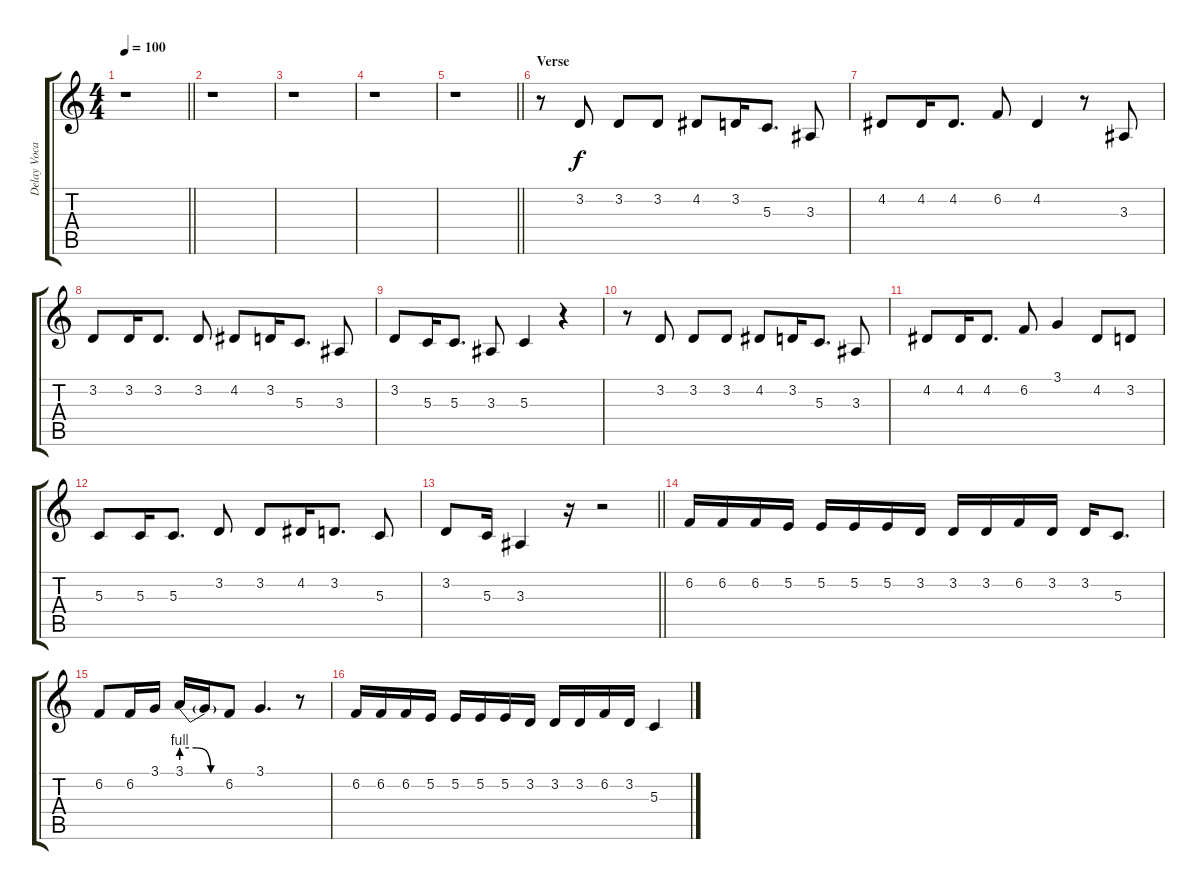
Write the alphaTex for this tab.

\track ("Delay Vocals" "Delay Voca") {instrument pad8sweep}
\staff {score tabs}
\tuning (E4 B3 G3 D3 A2 E2) {hide}
\ts (4 4)
\tempo 100
\clef g2
\barLineRight lightlight
\ks c
r.1{dy f} |
\section ("" "")
r.1 |
r.1 |
r.1 |
\barLineRight lightlight
r.1 |
\section ("" "Verse")
r.8 3.2.8 3.2.8 3.2.8 4.2.8 3.2.16 5.3.8{d} 3.3.8 |
4.2.8 4.2.16 4.2.8{d} 6.2.8 4.2.4 r.8 3.3.8 |
3.2.8 3.2.16 3.2.8{d} 3.2.8 4.2.8 3.2.16 5.3.8{d} 3.3.8 |
3.2.8 5.3.16 5.3.8{d} 3.3.8 5.3.4 r.4 |
r.8 3.2.8 3.2.8 3.2.8 4.2.8 3.2.16 5.3.8{d} 3.3.8 |
4.2.8 4.2.16 4.2.8{d} 6.2.8 3.1.4 4.2.8 3.2.8 |
5.3.8 5.3.16 5.3.8{d} 3.2.8 3.2.8 4.2.16 3.2.8{d} 5.3.8 |
\barLineRight lightlight
3.2.8 5.3.16 3.3.4 r.16 r.2 |
\section ("" "")
6.2.16 6.2.16 6.2.16 5.2.16 5.2.16 5.2.16 5.2.16 3.2.16 3.2.16 3.2.16 6.2.16 3.2.16 3.2.16 5.3.8{d} |
6.2.8 6.2.16 3.1.16 3.1{be (custom 0 4 20 4 40 0 60 0)}.16 3.1{t}.16 6.2.8 3.1.4{d} r.8 |
6.2.16 6.2.16 6.2.16 5.2.16 5.2.16 5.2.16 5.2.16 3.2.16 3.2.16 3.2.16 6.2.16 3.2.16 5.3.4
